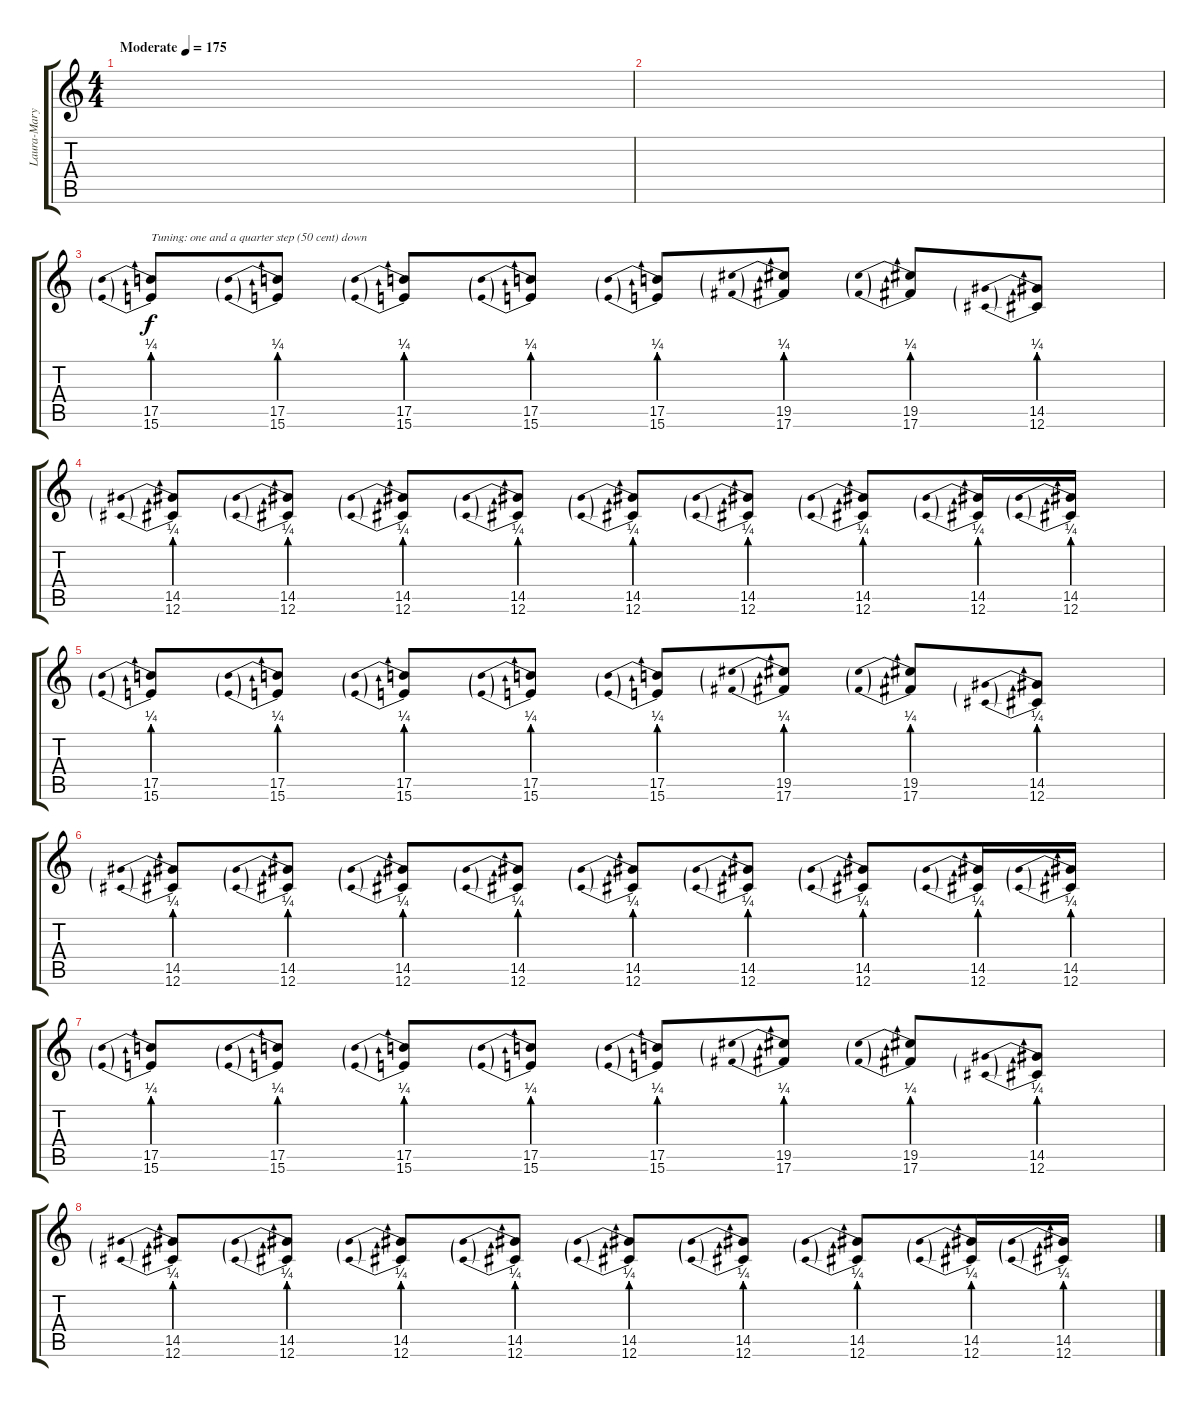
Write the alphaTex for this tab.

\track ("Laura-Mary Carter" "Laura-Mary") {instrument overdrivenguitar}
\staff {score tabs}
\tuning (Db4 Ab3 E3 B2 Gb2 Db2) {hide}
\ts (4 4)
\tempo (175 "Moderate")
\clef g2
\ks c
|
|
(17.5{be (prebend 0 1 60 1)} 15.6{be (prebend 0 1 60 1)}).8{txt "Tuning: one and a quarter step (50 cent) down"} (17.5{be (prebend 0 1 60 1)} 15.6{be (prebend 0 1 60 1)}).8 (17.5{be (prebend 0 1 60 1)} 15.6{be (prebend 0 1 60 1)}).8 (17.5{be (prebend 0 1 60 1)} 15.6{be (prebend 0 1 60 1)}).8 (17.5{be (prebend 0 1 60 1)} 15.6{be (prebend 0 1 60 1)}).8 (19.5{be (prebend 0 1 60 1)} 17.6{be (prebend 0 1 60 1)}).8 (19.5{be (prebend 0 1 60 1)} 17.6{be (prebend 0 1 60 1)}).8 (14.5{be (prebend 0 1 60 1)} 12.6{be (prebend 0 1 60 1)}).8 |
(14.5{be (prebend 0 1 60 1)} 12.6{be (prebend 0 1 60 1)}).8 (14.5{be (prebend 0 1 60 1)} 12.6{be (prebend 0 1 60 1)}).8 (14.5{be (prebend 0 1 60 1)} 12.6{be (prebend 0 1 60 1)}).8 (14.5{be (prebend 0 1 60 1)} 12.6{be (prebend 0 1 60 1)}).8 (14.5{be (prebend 0 1 60 1)} 12.6{be (prebend 0 1 60 1)}).8 (14.5{be (prebend 0 1 60 1)} 12.6{be (prebend 0 1 60 1)}).8 (14.5{be (prebend 0 1 60 1)} 12.6{be (prebend 0 1 60 1)}).8 (14.5{be (prebend 0 1 60 1)} 12.6{be (prebend 0 1 60 1)}).16 (14.5{be (prebend 0 1 60 1)} 12.6{be (prebend 0 1 60 1)}).16 |
(17.5{be (prebend 0 1 60 1)} 15.6{be (prebend 0 1 60 1)}).8 (17.5{be (prebend 0 1 60 1)} 15.6{be (prebend 0 1 60 1)}).8 (17.5{be (prebend 0 1 60 1)} 15.6{be (prebend 0 1 60 1)}).8 (17.5{be (prebend 0 1 60 1)} 15.6{be (prebend 0 1 60 1)}).8 (17.5{be (prebend 0 1 60 1)} 15.6{be (prebend 0 1 60 1)}).8 (19.5{be (prebend 0 1 60 1)} 17.6{be (prebend 0 1 60 1)}).8 (19.5{be (prebend 0 1 60 1)} 17.6{be (prebend 0 1 60 1)}).8 (14.5{be (prebend 0 1 60 1)} 12.6{be (prebend 0 1 60 1)}).8 |
(14.5{be (prebend 0 1 60 1)} 12.6{be (prebend 0 1 60 1)}).8 (14.5{be (prebend 0 1 60 1)} 12.6{be (prebend 0 1 60 1)}).8 (14.5{be (prebend 0 1 60 1)} 12.6{be (prebend 0 1 60 1)}).8 (14.5{be (prebend 0 1 60 1)} 12.6{be (prebend 0 1 60 1)}).8 (14.5{be (prebend 0 1 60 1)} 12.6{be (prebend 0 1 60 1)}).8 (14.5{be (prebend 0 1 60 1)} 12.6{be (prebend 0 1 60 1)}).8 (14.5{be (prebend 0 1 60 1)} 12.6{be (prebend 0 1 60 1)}).8 (14.5{be (prebend 0 1 60 1)} 12.6{be (prebend 0 1 60 1)}).16 (14.5{be (prebend 0 1 60 1)} 12.6{be (prebend 0 1 60 1)}).16 |
(17.5{be (prebend 0 1 60 1)} 15.6{be (prebend 0 1 60 1)}).8 (17.5{be (prebend 0 1 60 1)} 15.6{be (prebend 0 1 60 1)}).8 (17.5{be (prebend 0 1 60 1)} 15.6{be (prebend 0 1 60 1)}).8 (17.5{be (prebend 0 1 60 1)} 15.6{be (prebend 0 1 60 1)}).8 (17.5{be (prebend 0 1 60 1)} 15.6{be (prebend 0 1 60 1)}).8 (19.5{be (prebend 0 1 60 1)} 17.6{be (prebend 0 1 60 1)}).8 (19.5{be (prebend 0 1 60 1)} 17.6{be (prebend 0 1 60 1)}).8 (14.5{be (prebend 0 1 60 1)} 12.6{be (prebend 0 1 60 1)}).8 |
(14.5{be (prebend 0 1 60 1)} 12.6{be (prebend 0 1 60 1)}).8 (14.5{be (prebend 0 1 60 1)} 12.6{be (prebend 0 1 60 1)}).8 (14.5{be (prebend 0 1 60 1)} 12.6{be (prebend 0 1 60 1)}).8 (14.5{be (prebend 0 1 60 1)} 12.6{be (prebend 0 1 60 1)}).8 (14.5{be (prebend 0 1 60 1)} 12.6{be (prebend 0 1 60 1)}).8 (14.5{be (prebend 0 1 60 1)} 12.6{be (prebend 0 1 60 1)}).8 (14.5{be (prebend 0 1 60 1)} 12.6{be (prebend 0 1 60 1)}).8 (14.5{be (prebend 0 1 60 1)} 12.6{be (prebend 0 1 60 1)}).16 (14.5{be (prebend 0 1 60 1)} 12.6{be (prebend 0 1 60 1)}).16
